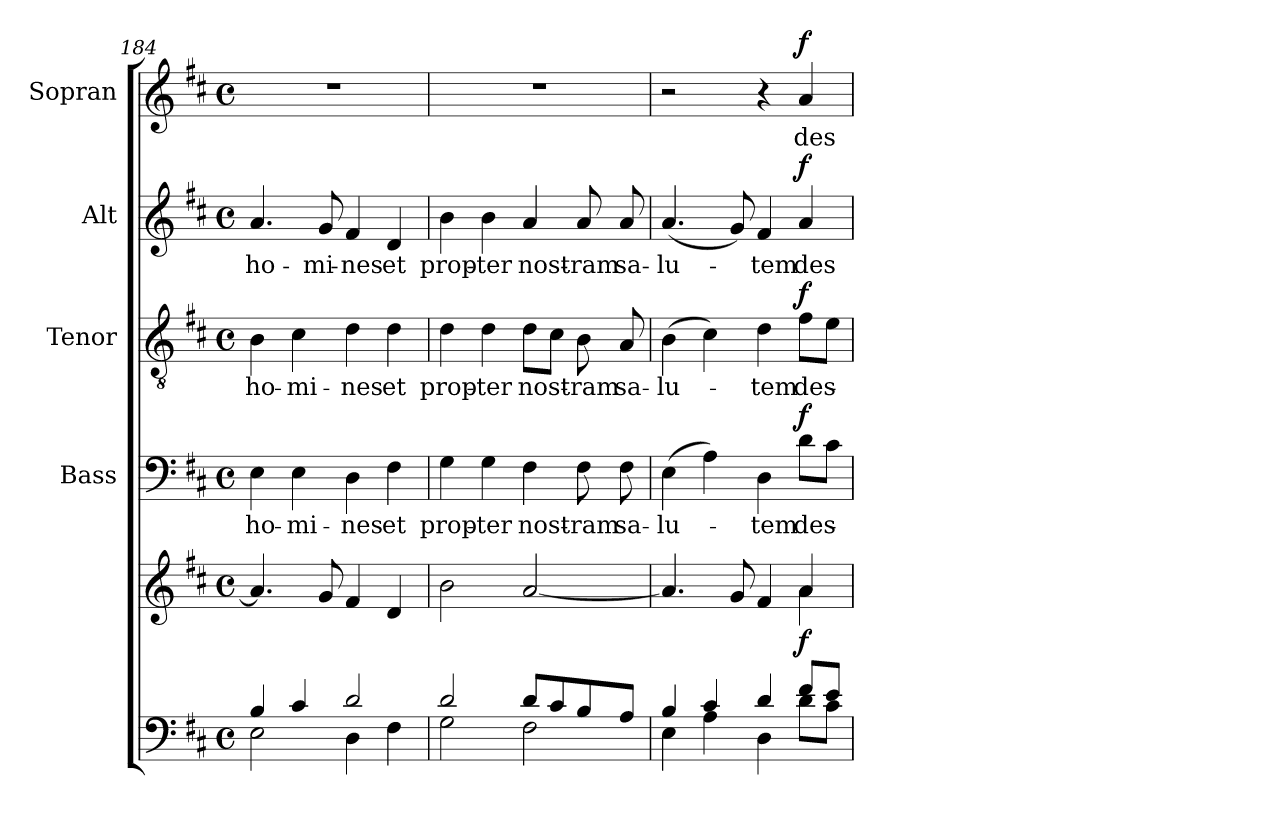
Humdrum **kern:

**kern	**kern	**dynam	**kern	**text	**dynam	**kern	**text	**dynam	**kern	**text	**dynam	**kern	**text	**dynam
*part5	*part5	*part5	*part4	*part4	*part4	*part3	*part3	*part3	*part2	*part2	*part2	*part1	*part1	*part1
*staff6	*staff5	*staff5/6	*staff4	*staff4	*staff4	*staff3	*staff3	*staff3	*staff2	*staff2	*staff2	*staff1	*staff1	*staff1
*	*	*	*I"Bass	*	*	*I"Tenor	*	*	*I"Alt	*	*	*I"Sopran	*	*
*	*	*	*I'B.	*	*	*I'T.	*	*	*I'A.	*	*	*I'S.	*	*
*clefF4	*clefG2	*	*clefF4	*	*	*clefGv2	*	*	*clefG2	*	*	*clefG2	*	*
*k[f#c#]	*k[f#c#]	*	*k[f#c#]	*	*	*k[f#c#]	*	*	*k[f#c#]	*	*	*k[f#c#]	*	*
*D:	*D:	*	*D:	*	*	*D:	*	*	*D:	*	*	*D:	*	*
*M4/4	*M4/4	*	*M4/4	*	*	*M4/4	*	*	*M4/4	*	*	*M4/4	*	*
*met(c)	*met(c)	*	*met(c)	*	*	*met(c)	*	*	*met(c)	*	*	*met(c)	*	*
=184	=184	=184	=184	=184	=184	=184	=184	=184	=184	=184	=184	=184	=184	=184
*^	*	*	*	*	*	*	*	*	*	*	*	*	*	*
!	!	!	!	!	!LO:LY:b	!	!	!LO:LY:b	!	!	!LO:LY:b	!	!	!	!
4B/	2E\	4.a/]	.	4E\	ho-	.	4B\	ho-	.	4.a/	ho-	.	1r	.	.
!	!	!	!	!	!LO:LY:b	!	!	!LO:LY:b	!	!	!	!	!	!	!
4c#/	.	.	.	4E\	-mi-	.	4c#\	-mi-	.	.	.	.	.	.	.
!	!	!	!	!	!	!	!	!	!	!	!LO:LY:b	!	!	!	!
.	.	8g/	.	.	.	.	.	.	.	8g/	-mi-	.	.	.	.
!	!	!	!	!	!LO:LY:b	!	!	!LO:LY:b	!	!	!LO:LY:b	!	!	!	!
2d/	4D\	4f#/	.	4D\	-nes	.	4d\	-nes	.	4f#/	-nes	.	.	.	.
!	!	!	!	!	!LO:LY:b	!	!	!LO:LY:b	!	!	!LO:LY:b	!	!	!	!
.	4F#\	4d/	.	4F#\	et	.	4d\	et	.	4d/	et	.	.	.	.
!!LO:PB:g=z
=185	=185	=185	=185	=185	=185	=185	=185	=185	=185	=185	=185	=185	=185	=185	=185
!	!	!	!	!	!LO:LY:b	!	!	!LO:LY:b	!	!	!LO:LY:b	!	!	!	!
2d/	2G\	2b\	.	4G\	prop-	.	4d\	prop-	.	4b\	prop-	.	1r	.	.
!	!	!	!	!	!LO:LY:b	!	!	!LO:LY:b	!	!	!LO:LY:b	!	!	!	!
.	.	.	.	4G\	-ter	.	4d\	-ter	.	4b\	-ter	.	.	.	.
!	!	!	!	!	!LO:LY:b	!	!	!LO:LY:b	!	!	!LO:LY:b	!	!	!	!
8d/L	2F#\	[2a/	.	4F#\	nost-	.	8d\L	nost-	.	4a/	nost-	.	.	.	.
8c#/	.	.	.	.	.	.	8c#\J	.	.	.	.	.	.	.	.
!	!	!	!	!	!LO:LY:b	!	!	!LO:LY:b	!	!	!LO:LY:b	!	!	!	!
8B/	.	.	.	8F#\	-ram	.	8B\	-ram	.	8a/	-ram	.	.	.	.
!	!	!	!	!	!LO:LY:b	!	!	!LO:LY:b	!	!	!LO:LY:b	!	!	!	!
8A/J	.	.	.	8F#\	sa-	.	8A/	sa-	.	8a/	sa-	.	.	.	.
=186	=186	=186	=186	=186	=186	=186	=186	=186	=186	=186	=186	=186	=186	=186	=186
*	*	*^	*	*	*	*	*	*	*	*	*	*	*	*	*
!	!	!	!	!	!	!LO:LY:b	!	!	!LO:LY:b	!	!	!LO:LY:b	!	!	!	!
4B/	4E\	4.a/]	2.ryy	.	(>4E\	-lu-	.	(>4B\	-lu-	.	(<4.a/	-lu-	.	2r	.	.
4c#/	4A\	.	.	.	4A\)	.	.	4c#\)	.	.	.	.	.	.	.	.
.	.	8g/	.	.	.	.	.	.	.	.	8g/)	.	.	.	.	.
!	!	!	!	!	!	!LO:LY:b	!	!	!LO:LY:b	!	!	!LO:LY:b	!	!	!	!
4d/	4D\	4f#/	.	.	4D\	-tem	.	4d\	-tem	.	4f#/	-tem	.	4r	.	.
!	!	!	!	!LO:DY:b	!	!LO:LY:b	!LO:DY:a	!	!LO:LY:b	!LO:DY:a	!	!LO:LY:b	!LO:DY:a	!	!LO:LY:b	!LO:DY:a
8f#/L	8d\L	4a/	4a\	f	8d\L	des-	f	8f#\L	des-	f	4a/	des-	f	4a/	des-	f
8e/J	8c#\J	.	.	.	8c#\J	.	.	8e\J	.	.	.	.	.	.	.	.
*v	*v	*	*	*	*	*	*	*	*	*	*	*	*	*	*	*
*	*v	*v	*	*	*	*	*	*	*	*	*	*	*	*	*
=	=	=	=	=	=	=	=	=	=	=	=	=	=	=
*-	*-	*-	*-	*-	*-	*-	*-	*-	*-	*-	*-	*-	*-	*-
